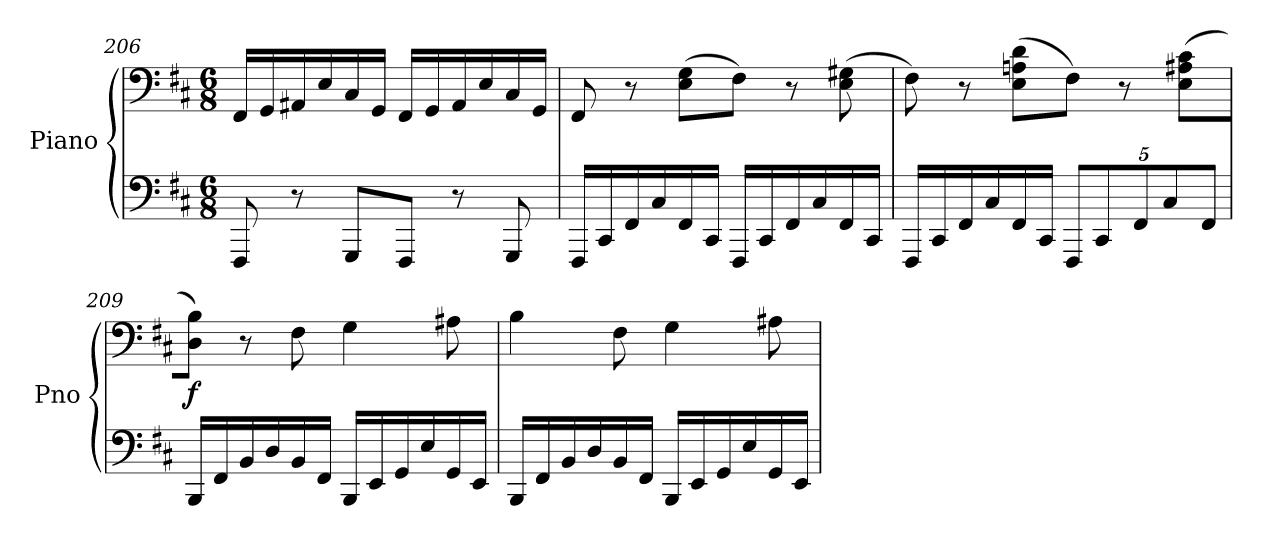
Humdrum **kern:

**kern	**kern	**dynam
*part1	*part1	*part1
*staff2	*staff1	*staff1/2
*I"Piano	*	*
*I'Pno	*	*
!!LO:PB:g=z
*clefF4	*clefF4	*
*k[f#c#]	*k[f#c#]	*
*M6/8	*M6/8	*
=206	=206	=206
8FFF#/	16FF#/LL	.
.	16GG/	.
8r	16AA#X/	.
.	16E/	.
8GGG/L	16C#/	.
.	16GG/JJ	.
8FFF#/J	16FF#/LL	.
.	16GG/	.
8r	16AA#/	.
.	16E/	.
8GGG/	16C#/	.
.	16GG/JJ	.
=207	=207	=207
16FFF#/LL	8FF#/	.
16CC#/	.	.
16FF#/	8r	.
16C#/	.	.
!	!	!LO:DY:b
16FF#/	(8E\ 8G\L	other-dynamics
16CC#/JJ	.	.
16FFF#/LL	8F#\J)	.
16CC#/	.	.
16FF#/	8r	.
16C#/	.	.
16FF#/	(8E\ 8G#X\	.
16CC#/JJ	.	.
=208	=208	=208
16FFF#/LL	8F#\)	.
16CC#/	.	.
16FF#/	8r	.
16C#/	.	.
16FF#/	(8E\ 8An\ 8d\L	.
16CC#/JJ	.	.
*Xbrackettup	*	*
40%3FFF#/LL	8F#\J)	.
40%3CC#/	.	.
.	8r	.
40%3FF#/	.	.
40%3C#/	.	.
.	(8E\ 8A#X\ 8c#\L	.
40%3FF#/JJ	.	.
=209	=209	=209
!	!	!LO:DY:b
16BBB/LL	8D\ 8B\J)	f
16FF#/	.	.
16BB/	8r	.
16D/	.	.
16BB/	8F#\	.
16FF#/JJ	.	.
16BBB/LL	4G\	.
16EE/	.	.
16GG/	.	.
16E/	.	.
16GG/	8A#X\	.
16EE/JJ	.	.
!!LO:LB:g=z
=210	=210	=210
16BBB/LL	4B\	.
16FF#/	.	.
16BB/	.	.
16D/	.	.
16BB/	8F#\	.
16FF#/JJ	.	.
16BBB/LL	4G\	.
16EE/	.	.
16GG/	.	.
16E/	.	.
16GG/	8A#X\	.
16EE/JJ	.	.
=	=	=
*-	*-	*-
